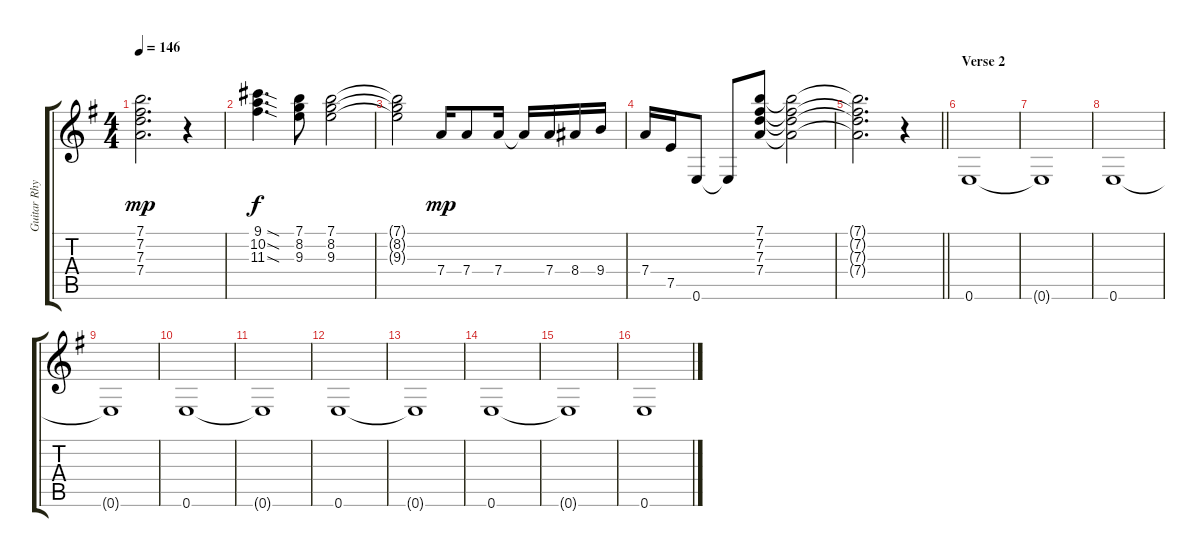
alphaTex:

\track ("Guitar Rhythm 3" "Guitar Rhy") {instrument overdrivenguitar}
\staff {score tabs}
\tuning (E4 B3 G3 D3 A2 E2) {hide}
\ts (4 4)
\tempo 146
\clef g2
\ks g
(7.1{t} 7.2{t} 7.3{t} 7.4{t}).2{d dy mp} r.4 |
(9.1{sod} 10.2{sod} 11.3{sod}).4{d dy f} (7.1 8.2 9.3).8 (7.1 8.2 9.3).2 |
(7.1{t} 8.2{t} 9.3{t}).2 7.4.16{dy mp} 7.4.8 7.4.16 7.4{t}.16 7.4.16 8.4.16 9.4.16 |
7.4.16 7.5.16 0.6.8 0.6{t}.8 (7.1 7.2 7.3 7.4).8 (7.1{t} 7.2{t} 7.3{t} 7.4{t}).2 |
\barLineRight lightlight
(7.1{t} 7.2{t} 7.3{t} 7.4{t}).2{d} r.4 |
\section ("" "Verse 2")
0.6.1 |
0.6{t}.1 |
0.6.1 |
0.6{t}.1 |
0.6.1 |
0.6{t}.1 |
0.6.1 |
0.6{t}.1 |
0.6.1 |
0.6{t}.1 |
0.6.1
